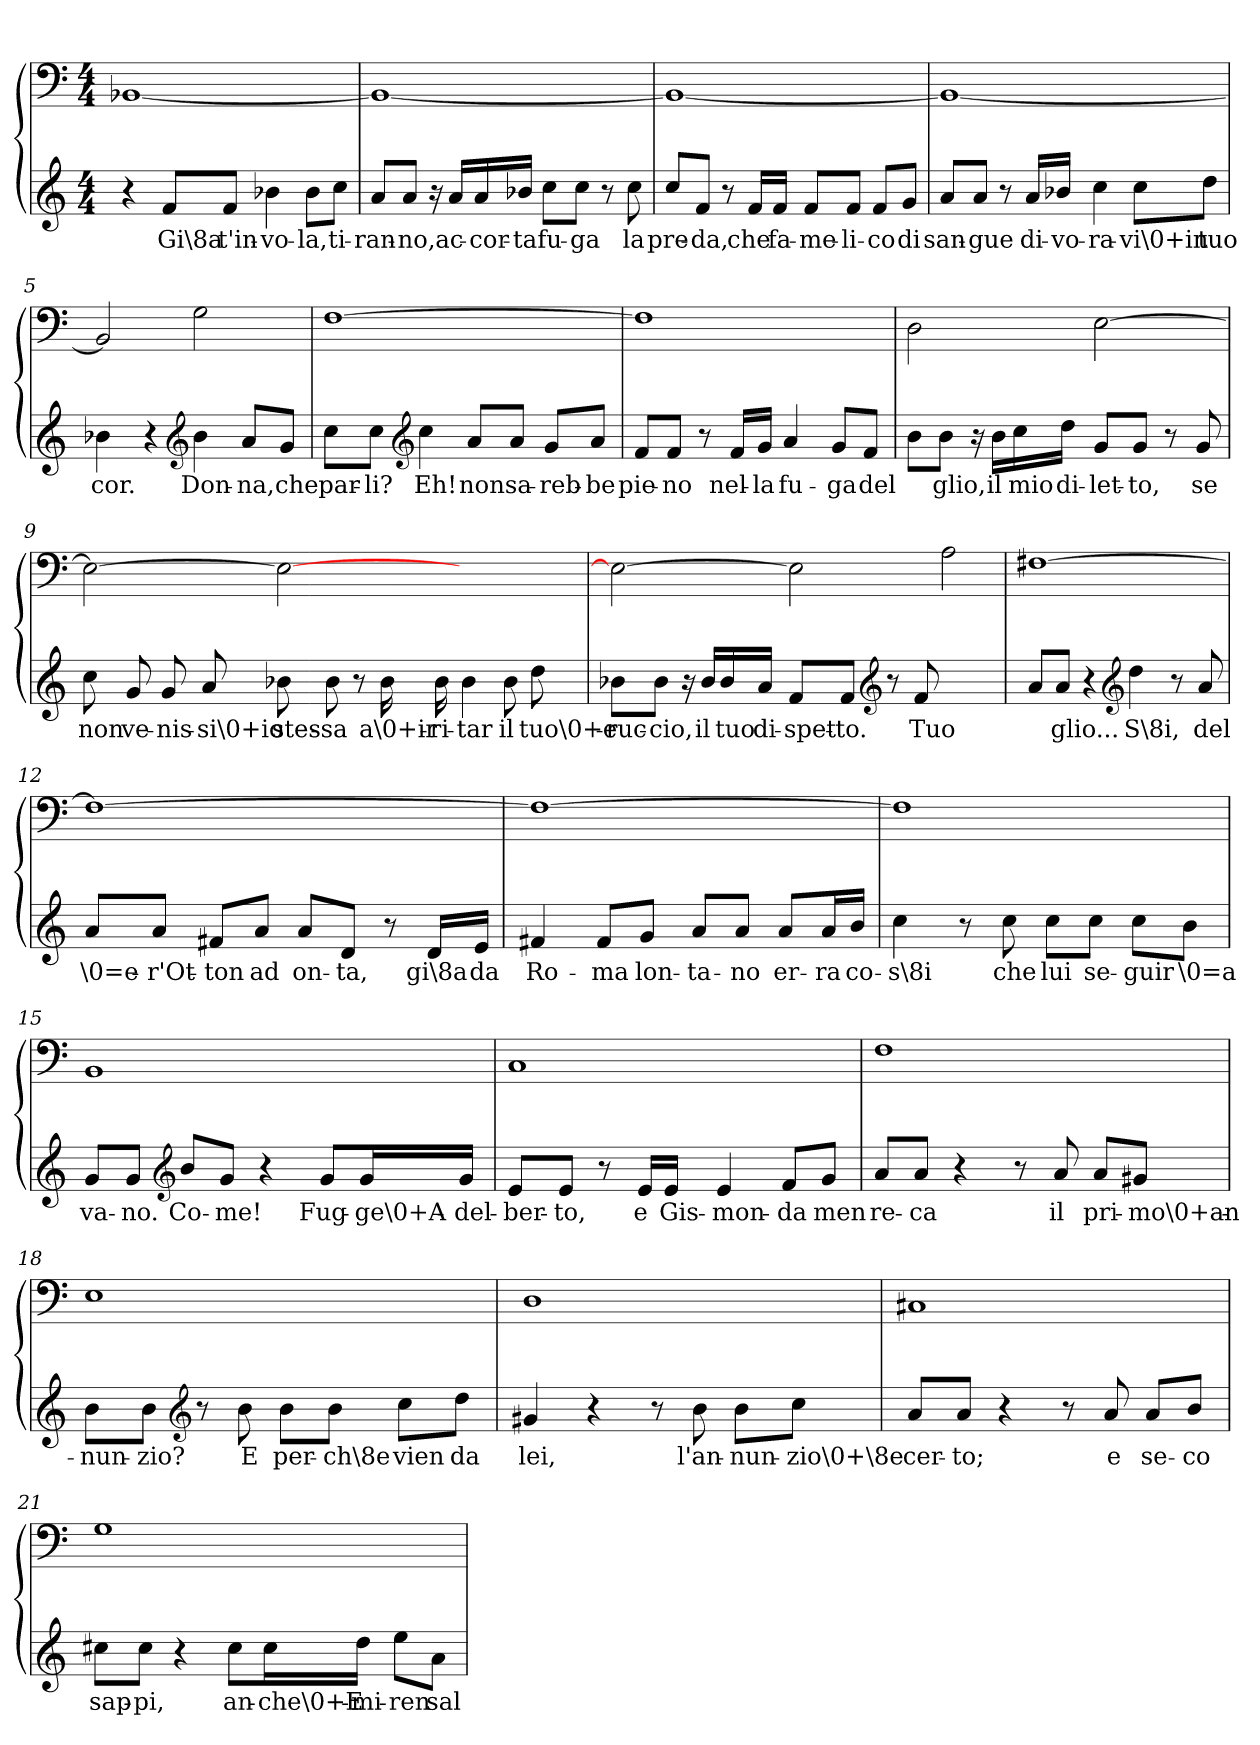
**kern	**text	**kern
*part1	*part1	*part1
*staff2	*staff2	*staff1
*clefG2	*	*clefF4
*k[]	*	*k[]
*a:	*	*a:
*M4/4	*	*M4/4
=1	=1	=1
4r	.	[1BB-X/
8f/L	Gi\8a	.
8f/J	t'in-	.
4b-X\	-vo-	.
8b-\L	-la,	.
8cc\J	ti-	.
=2	=2	=2
8a/L	-ran-	1BB-/_
8a/J	-no,	.
16r	.	.
16a/LL	ac-	.
16a/	-cor-	.
16b-X/JJ	-ta	.
8cc\L	fu-	.
8cc\J	-ga	.
8r	.	.
8cc\	la	.
=3	=3	=3
8cc/L	pre-	1BB-/_
8f/J	-da,	.
8r	.	.
16f/LL	che	.
16f/JJ	fa-	.
8f/L	-me-	.
8f/J	-li-	.
8f/L	-co	.
8g/J	di	.
=4	=4	=4
8a/L	san-	1BB-/_
8a/J	-gue	.
8r	.	.
16a/LL	di-	.
16b-X/JJ	-vo-	.
4cc\	-ra-	.
8cc\L	-vi\0+in	.
8dd\J	tuo	.
=5	=5	=5
4b-X\	cor.	2BB-/]
4r	.	.
*clefG2	*	*
4b-\	Don-	2G\
8a/L	-na,	.
8g/J	che	.
=6	=6	=6
8cc\L	par-	[1F\
8cc\J	-li?	.
*clefG2	*	*
4cc\	Eh!	.
8a/L	non	.
8a/J	sa-	.
8g/L	-reb-	.
8a/J	-be	.
=7	=7	=7
8f/L	pie-	1F\]
8f/J	-no	.
8r	.	.
16f/LL	nel-	.
16g/JJ	-la	.
4a/	fu-	.
8g/L	-ga	.
8f/J	del	.
=8	=8	=8
8b\L	.	2D\
8b\J	glio,	.
16r	.	.
16b\LL	il	.
16cc\	mio	.
16dd\JJ	di-	.
8g/L	-let-	[2E\
8g/J	-to,	.
8r	.	.
8g/	se	.
=9	=9	=9
8cc\	non	2E\_
8g/	ve-	.
8g/	-nis-	.
8a/	-si\0+io	.
8b-X\	stes-	2E\_
8b-\	-sa	.
8r	.	.
16b-\	a\0+ir-	.
16b-\	-ri-	.
4b-\	-tar	2ryy
8b-\	il	.
8dd\	tuo\0+e-	.
=10	=10	=10
8b-X\L	-ruc-	2E\_
8b-\J	-cio,	.
16r	.	.
16b-/LL	il	.
16b-/	tuo	.
16a/JJ	di-	.
8f/L	-spet-	2E\]
8f/J	-to.	.
*clefG2	*	*
8r	.	.
8f/	Tuo	.
2ryy	.	2A\
=11	=11	=11
8a/L	.	[1F#X\
8a/J	glio...	.
4r	.	.
*clefG2	*	*
4dd\	S\8i,	.
8r	.	.
8a/	del	.
=12	=12	=12
8a/L	\0=e-	1F#\_
8a/J	-r'Ot-	.
8f#X/L	-ton	.
8a/J	ad	.
8a/L	on-	.
8d/J	-ta,	.
8r	.	.
16d/LL	gi\8a	.
16e/JJ	da	.
=13	=13	=13
4f#X/	Ro-	1F#\_
8f#/L	-ma	.
8g/J	lon-	.
8a/L	-ta-	.
8a/J	-no	.
8a/L	er-	.
16a/L	-ra	.
16b/JJ	co-	.
=14	=14	=14
4cc\	-s\8i	1F#\]
8r	.	.
8cc\	che	.
8cc\L	lui	.
8cc\J	se-	.
8cc\L	-guir	.
8b\J	\0=a	.
=15	=15	=15
8g/L	va-	1BB/
8g/J	-no.	.
*clefG2	*	*
8b/L	Co-	.
8g/J	-me!	.
4r	.	.
8g/L	Fug-	.
16g/L	-ge\0+A-	.
16g/JJ	-del-	.
=16	=16	=16
8e/L	-ber-	1C/
8e/J	-to,	.
8r	.	.
16e/LL	e	.
16e/JJ	Gis-	.
4e/	-mon-	.
8f/L	-da	.
8g/J	men	.
=17	=17	=17
8a/L	re-	1F\
8a/J	-ca	.
4r	.	.
8r	.	.
8a/	il	.
8a/L	pri-	.
8g#X/J	-mo\0+an-	.
=18	=18	=18
8b\L	-nun-	1E\
8b\J	-zio?	.
*clefG2	*	*
8r	.	.
8b\	E	.
8b\L	per-	.
8b\J	-ch\8e	.
8cc\L	vien	.
8dd\J	da	.
=19	=19	=19
4g#X/	lei,	1D\
4r	.	.
8r	.	.
8b\	l'an-	.
8b\L	-nun-	.
8cc\J	-zio\0+\8e	.
=20	=20	=20
8a/L	cer-	1C#X/
8a/J	-to;	.
4r	.	.
8r	.	.
8a/	e	.
8a/L	se-	.
8b/J	-co	.
=21	=21	=21
8cc#X\L	sap-	1G\
8cc#\J	-pi,	.
4r	.	.
8cc#\L	an-	.
16cc#\L	-che\0+E-	.
16dd\JJ	-mi-	.
8ee\L	-ren	.
8a\J	sal-	.
=	=	=
*-	*-	*-
